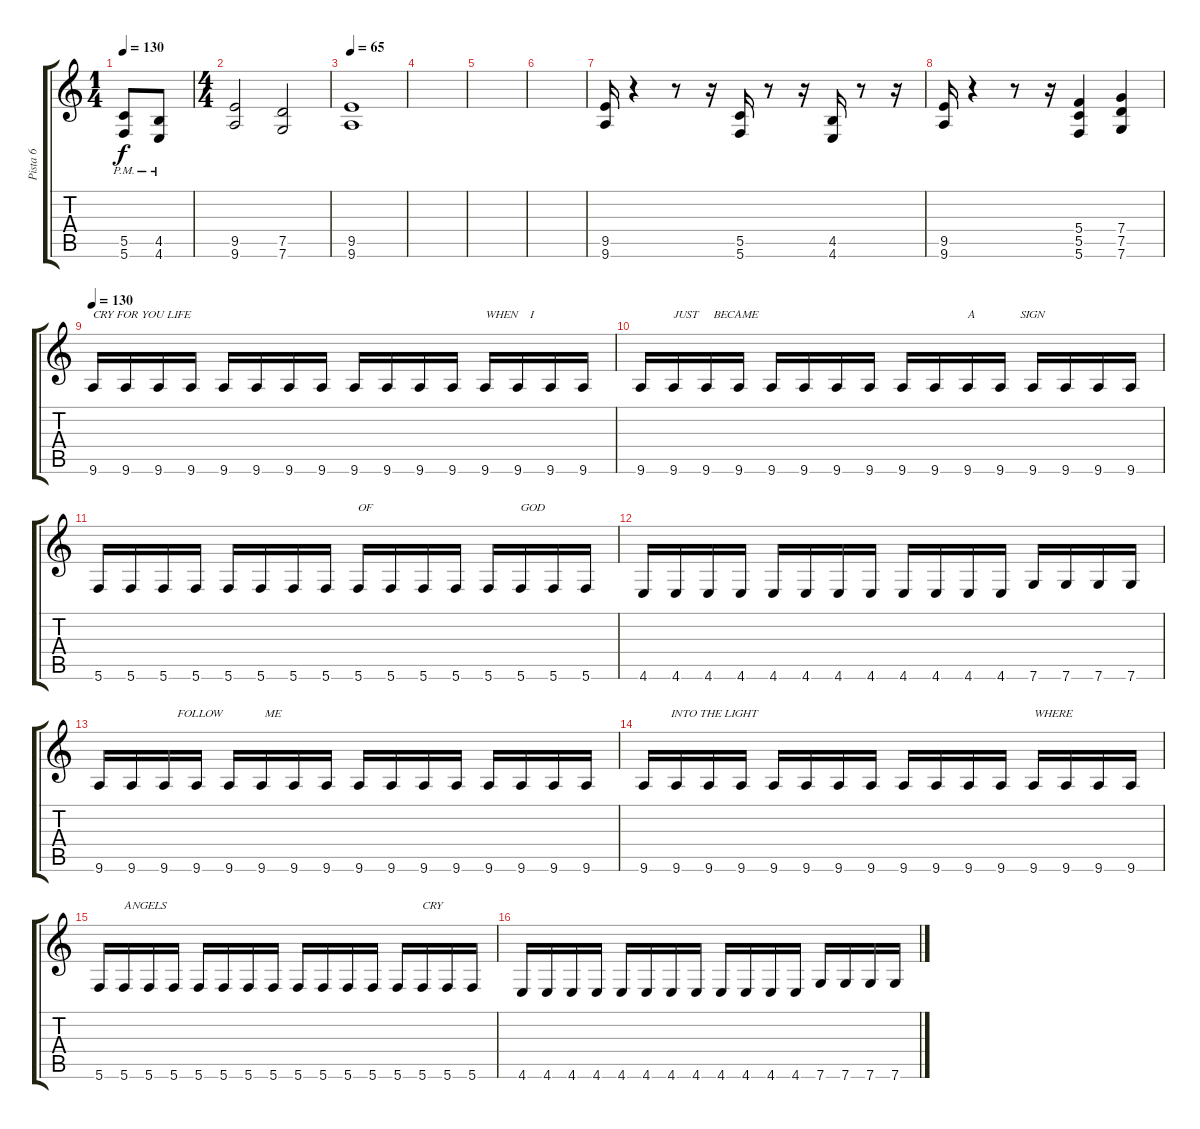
\track ("Pista 6" "Pista 6") {instrument distortionguitar}
\staff {score tabs}
\tuning (D4 A3 F3 C3 G2 C2) {hide}
\ts (1 4)
\tempo 130
\clef g2
\ks c
(5.5{pm} 5.6{pm}).8{dy f} (4.5{pm} 4.6{pm}).8 |
\ts (4 4)
(9.5 9.6).2 (7.5 7.6).2 |
\tempo 65
(9.5 9.6).1{volume 10} |
|
|
|
(9.5 9.6).16{volume 16} r.4 r.8 r.16 (5.5 5.6).16 r.8 r.16 (4.5 4.6).16 r.8 r.16 |
(9.5 9.6).16 r.4 r.8 r.16 (5.4 5.5 5.6).4 (7.4 7.5 7.6).4 |
\tempo 130
9.6.16{txt "CRY FOR YOU LIFE                "} 9.6.16 9.6.16 9.6.16 9.6.16 9.6.16 9.6.16 9.6.16 9.6.16 9.6.16 9.6.16 9.6.16 9.6.16{txt "WHEN    I                          "} 9.6.16 9.6.16 9.6.16 |
9.6.16 9.6.16{txt "JUST     BECAME"} 9.6.16 9.6.16 9.6.16 9.6.16 9.6.16 9.6.16 9.6.16 9.6.16 9.6.16{txt "A               SIGN               "} 9.6.16 9.6.16 9.6.16 9.6.16 9.6.16 |
5.6.16 5.6.16 5.6.16 5.6.16 5.6.16 5.6.16 5.6.16 5.6.16 5.6.16{txt "OF"} 5.6.16 5.6.16 5.6.16 5.6.16 5.6.16{txt "GOD"} 5.6.16 5.6.16 |
4.6.16 4.6.16 4.6.16 4.6.16 4.6.16 4.6.16 4.6.16 4.6.16 4.6.16 4.6.16 4.6.16 4.6.16 7.6.16 7.6.16 7.6.16 7.6.16 |
9.6.16{txt "                          FOLLOW              ME "} 9.6.16 9.6.16 9.6.16 9.6.16 9.6.16 9.6.16 9.6.16 9.6.16 9.6.16 9.6.16 9.6.16 9.6.16 9.6.16 9.6.16 9.6.16 |
9.6.16{txt "         INTO THE LIGHT"} 9.6.16 9.6.16 9.6.16 9.6.16 9.6.16 9.6.16 9.6.16 9.6.16 9.6.16 9.6.16 9.6.16 9.6.16{txt "WHERE"} 9.6.16 9.6.16 9.6.16 |
5.6.16 5.6.16{txt "ANGELS"} 5.6.16 5.6.16 5.6.16 5.6.16 5.6.16 5.6.16 5.6.16 5.6.16 5.6.16 5.6.16 5.6.16 5.6.16{txt "CRY"} 5.6.16 5.6.16 |
4.6.16 4.6.16 4.6.16 4.6.16 4.6.16 4.6.16 4.6.16 4.6.16 4.6.16 4.6.16 4.6.16 4.6.16 7.6.16 7.6.16 7.6.16 7.6.16
